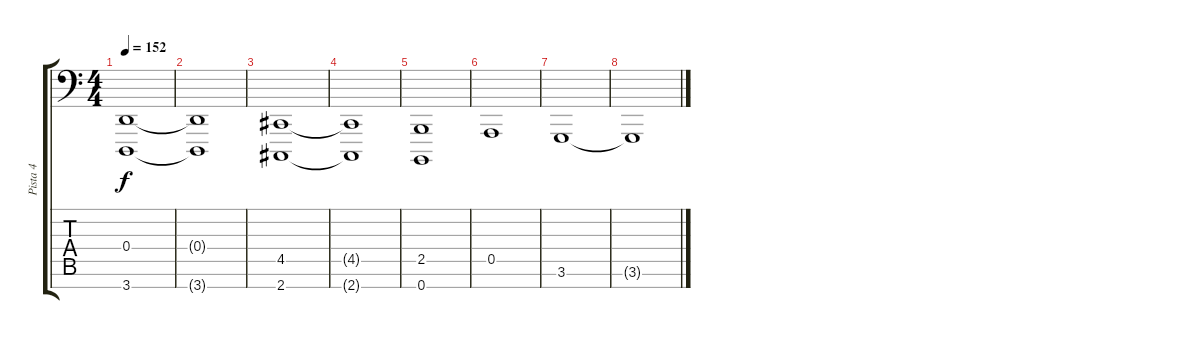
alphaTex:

\track ("Pista 4" "Pista 4") {instrument stringensemble1}
\staff {score tabs}
\tuning (E3 B2 G2 D2 A1 E1 B0) {hide}
\ts (4 4)
\tempo 152
\clef f4
\ks c
(0.4 3.7).1{dy f} |
(0.4{t} 3.7{t}).1 |
(4.5 2.7).1 |
(4.5{t} 2.7{t}).1 |
(2.5 0.7).1 |
0.5.1 |
3.6.1 |
3.6{t}.1
